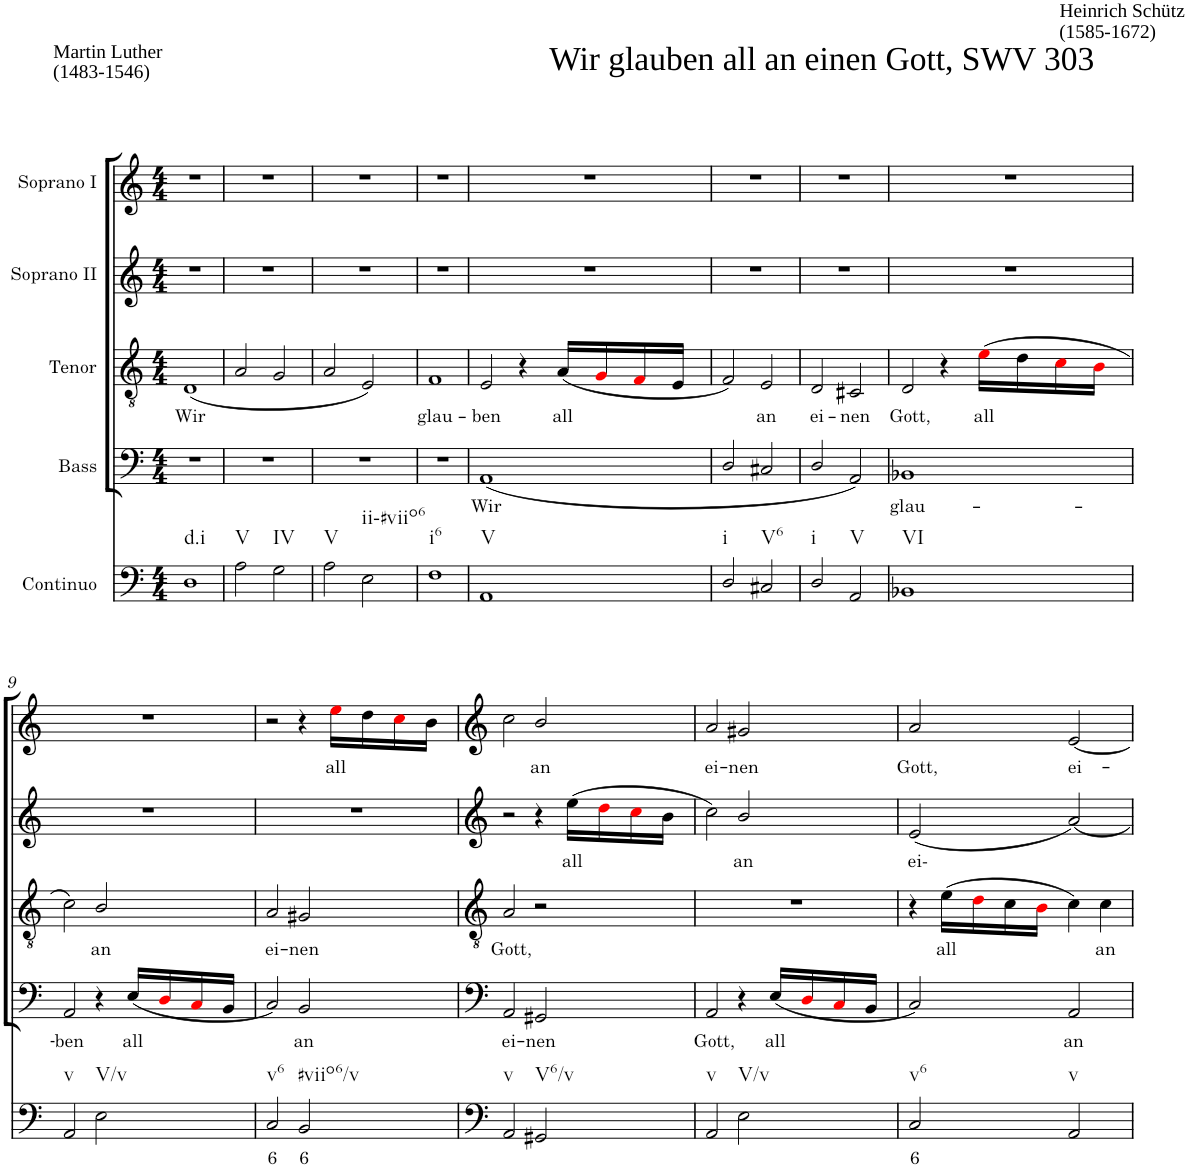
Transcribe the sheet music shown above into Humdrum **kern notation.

**kern	**text	**kern	**text	**kern	**text	**kern	**text	**kern	**text
*part5	*part5	*part4	*part4	*part3	*part3	*part2	*part2	*part1	*part1
*staff5	*staff5	*staff4	*staff4	*staff3	*staff3	*staff2	*staff2	*staff1	*staff1
*I"Continuo	*	*I"Bass	*	*I"Tenor	*	*I"Soprano II	*	*I"Soprano I	*
*clefF4	*	*clefF4	*	*clefGv2	*	*clefG2	*	*clefG2	*
*k[]	*	*k[]	*	*k[]	*	*k[]	*	*k[]	*
*M4/4	*	*M4/4	*	*M4/4	*	*M4/4	*	*M4/4	*
=1	=1	=1	=1	=1	=1	=1	=1	=1	=1
!	!	!	!	!	!	!	!	!LO:TX:a:t=Wir glauben all an einen Gott, SWV 303	!
!	!	!	!	!	!	!	!	!LO:TX:a:t=Heinrich Schütz	!
!	!	!	!	!	!	!	!	!LO:TX:a:t=(1585-1672)	!
!	!	!	!	!	!	!	!	!LO:TX:a:t=Martin Luther	!
!	!	!	!	!	!	!	!	!LO:TX:a:t=(1483-1546)	!
!LO:TX:b:t=d.i	!	!	!	!	!	!	!	!	!
!	!	!	!	!	!LO:LY:b	!	!	!	!
1D	.	1r	.	(1D	Wir	1r	.	1r	.
=2	=2	=2	=2	=2	=2	=2	=2	=2	=2
!LO:TX:b:t=V	!	!	!	!	!	!	!	!	!
2A\	.	1r	.	2A/	.	1r	.	1r	.
!LO:TX:b:t=IV	!	!	!	!	!	!	!	!	!
2G\	.	.	.	2G/	.	.	.	.	.
=3	=3	=3	=3	=3	=3	=3	=3	=3	=3
!LO:TX:b:t=V	!	!	!	!	!	!	!	!	!
2A\	.	1r	.	2A/	.	1r	.	1r	.
!LO:TX:b:t=ii-#viio6	!	!	!	!	!	!	!	!	!
2E\	.	.	.	2E/)	.	.	.	.	.
=4	=4	=4	=4	=4	=4	=4	=4	=4	=4
!LO:TX:b:t=i6	!	!	!	!	!	!	!	!	!
!	!	!	!	!	!LO:LY:b	!	!	!	!
1F	.	1r	.	1F	glau-	1r	.	1r	.
=5	=5	=5	=5	=5	=5	=5	=5	=5	=5
!LO:TX:b:t=V	!	!	!	!	!	!	!	!	!
!	!	!	!LO:LY:b	!	!LO:LY:b	!	!	!	!
1AA	.	(1AA	Wir	2E/	ben	1r	.	1r	.
.	.	.	.	4r	.	.	.	.	.
!	!	!	!	!	!LO:LY:b	!	!	!	!
.	.	.	.	(16A/LL	all	.	.	.	.
.	.	.	.	16Gi/	.	.	.	.	.
.	.	.	.	16Fi/	.	.	.	.	.
.	.	.	.	16E/JJ	.	.	.	.	.
=6	=6	=6	=6	=6	=6	=6	=6	=6	=6
!LO:TX:b:t=i	!	!	!	!	!	!	!	!	!
2D/	.	2D/	.	2F/)	.	1r	.	1r	.
!LO:TX:b:t=V6	!	!	!	!	!	!	!	!	!
!	!	!	!	!	!LO:LY:b	!	!	!	!
2C#X/	.	2C#X/	.	2E/	an	.	.	.	.
=7	=7	=7	=7	=7	=7	=7	=7	=7	=7
!LO:TX:b:t=i	!	!	!	!	!	!	!	!	!
!	!	!	!	!	!LO:LY:b	!	!	!	!
2D/	.	2D/	.	2D/	ei-	1r	.	1r	.
!LO:TX:b:t=V	!	!	!	!	!	!	!	!	!
!	!	!	!	!	!LO:LY:b	!	!	!	!
2AA/	.	2AA/)	.	2C#X/	nen	.	.	.	.
=8	=8	=8	=8	=8	=8	=8	=8	=8	=8
!LO:TX:b:t=VI	!	!	!	!	!	!	!	!	!
!	!	!	!LO:LY:b	!	!LO:LY:b	!	!	!	!
1BB-X	.	1BB-X	glau-	2D/	Gott,	1r	.	1r	.
.	.	.	.	4r	.	.	.	.	.
!	!	!	!	!	!LO:LY:b	!	!	!	!
.	.	.	.	(16ei\LL	all	.	.	.	.
.	.	.	.	16d\	.	.	.	.	.
.	.	.	.	16ci\	.	.	.	.	.
.	.	.	.	16Bi\JJ	.	.	.	.	.
!!LO:LB:g=z
=9	=9	=9	=9	=9	=9	=9	=9	=9	=9
!LO:TX:b:t=v	!	!	!	!	!	!	!	!	!
!	!	!	!LO:LY:b	!	!	!	!	!	!
2AA/	.	2AA/	ben	2c\)	.	1r	.	1r	.
!LO:TX:b:t=V/v	!	!	!	!	!	!	!	!	!
!	!	!	!	!	!LO:LY:b	!	!	!	!
2E\	.	4r	.	2B/	an	.	.	.	.
!	!	!	!LO:LY:b	!	!	!	!	!	!
.	.	(16E/LL	all	.	.	.	.	.	.
.	.	16Di/	.	.	.	.	.	.	.
.	.	16Ci/	.	.	.	.	.	.	.
.	.	16BB/JJ	.	.	.	.	.	.	.
=10	=10	=10	=10	=10	=10	=10	=10	=10	=10
!LO:TX:b:t=v6	!	!	!	!	!	!	!	!	!
!	!LO:LY:b	!	!	!	!LO:LY:b	!	!	!	!
2C/	6	2C/)	.	2A/	ei-	1r	.	2r	.
!LO:TX:b:t=#viio6/v	!	!	!	!	!	!	!	!	!
!	!LO:LY:b	!	!LO:LY:b	!	!LO:LY:b	!	!	!	!
2BB/	6	2BB/	an	2G#X/	nen	.	.	4r	.
!	!	!	!	!	!	!	!	!	!LO:LY:b
.	.	.	.	.	.	.	.	16eei\LL	all
.	.	.	.	.	.	.	.	16dd\	.
.	.	.	.	.	.	.	.	16cci\	.
.	.	.	.	.	.	.	.	16b\JJ	.
=11	=11	=11	=11	=11	=11	=11	=11	=11	=11
!LO:TX:b:t=v	!	!	!	!	!	!	!	!	!
!	!	!	!LO:LY:b	!	!LO:LY:b	!	!	!	!
2AA/	.	2AA/	ei-	2A/	Gott,	2r	.	2cc\	.
!LO:TX:b:t=V6/v	!	!	!	!	!	!	!	!	!
!	!	!	!LO:LY:b	!	!	!	!	!	!LO:LY:b
2GG#X/	.	2GG#X/	nen	2r	.	4r	.	2b/	an
!	!	!	!	!	!	!	!LO:LY:b	!	!
.	.	.	.	.	.	(16ee\LL	all	.	.
.	.	.	.	.	.	16ddi\	.	.	.
.	.	.	.	.	.	16cci\	.	.	.
.	.	.	.	.	.	16b\JJ	.	.	.
=12	=12	=12	=12	=12	=12	=12	=12	=12	=12
!LO:TX:b:t=v	!	!	!	!	!	!	!	!	!
!	!	!	!LO:LY:b	!	!	!	!	!	!LO:LY:b
2AA/	.	2AA/	Gott,	1r	.	2cc\)	.	2a/	ei-
!LO:TX:b:t=V/v	!	!	!	!	!	!	!	!	!
!	!	!	!	!	!	!	!LO:LY:b	!	!LO:LY:b
2E\	.	4r	.	.	.	2b/	an	2g#X/	nen
!	!	!	!LO:LY:b	!	!	!	!	!	!
.	.	(16E/LL	all	.	.	.	.	.	.
.	.	16Di/	.	.	.	.	.	.	.
.	.	16Ci/	.	.	.	.	.	.	.
.	.	16BB/JJ	.	.	.	.	.	.	.
=13	=13	=13	=13	=13	=13	=13	=13	=13	=13
!LO:TX:b:t=v6	!	!	!	!	!	!	!	!	!
!	!LO:LY:b	!	!	!	!	!	!LO:LY:b	!	!LO:LY:b
2C/	6	2C/)	.	4r	.	(2e/	ei-	2a/	Gott,
!	!	!	!	!	!LO:LY:b	!	!	!	!
.	.	.	.	(16e\LL	all	.	.	.	.
.	.	.	.	16di\	.	.	.	.	.
.	.	.	.	16c\	.	.	.	.	.
.	.	.	.	16Bi\JJ	.	.	.	.	.
!LO:TX:b:t=v	!	!	!	!	!	!	!	!	!
!	!	!	!LO:LY:b	!	!	!	!	!	!LO:LY:b
2AA/	.	2AA/	an	4c\)	.	[2a/)	.	[2e/	ei-
!	!	!	!	!	!LO:LY:b	!	!	!	!
.	.	.	.	4c\	an	.	.	.	.
=	=	=	=	=	=	=	=	=	=
*-	*-	*-	*-	*-	*-	*-	*-	*-	*-
